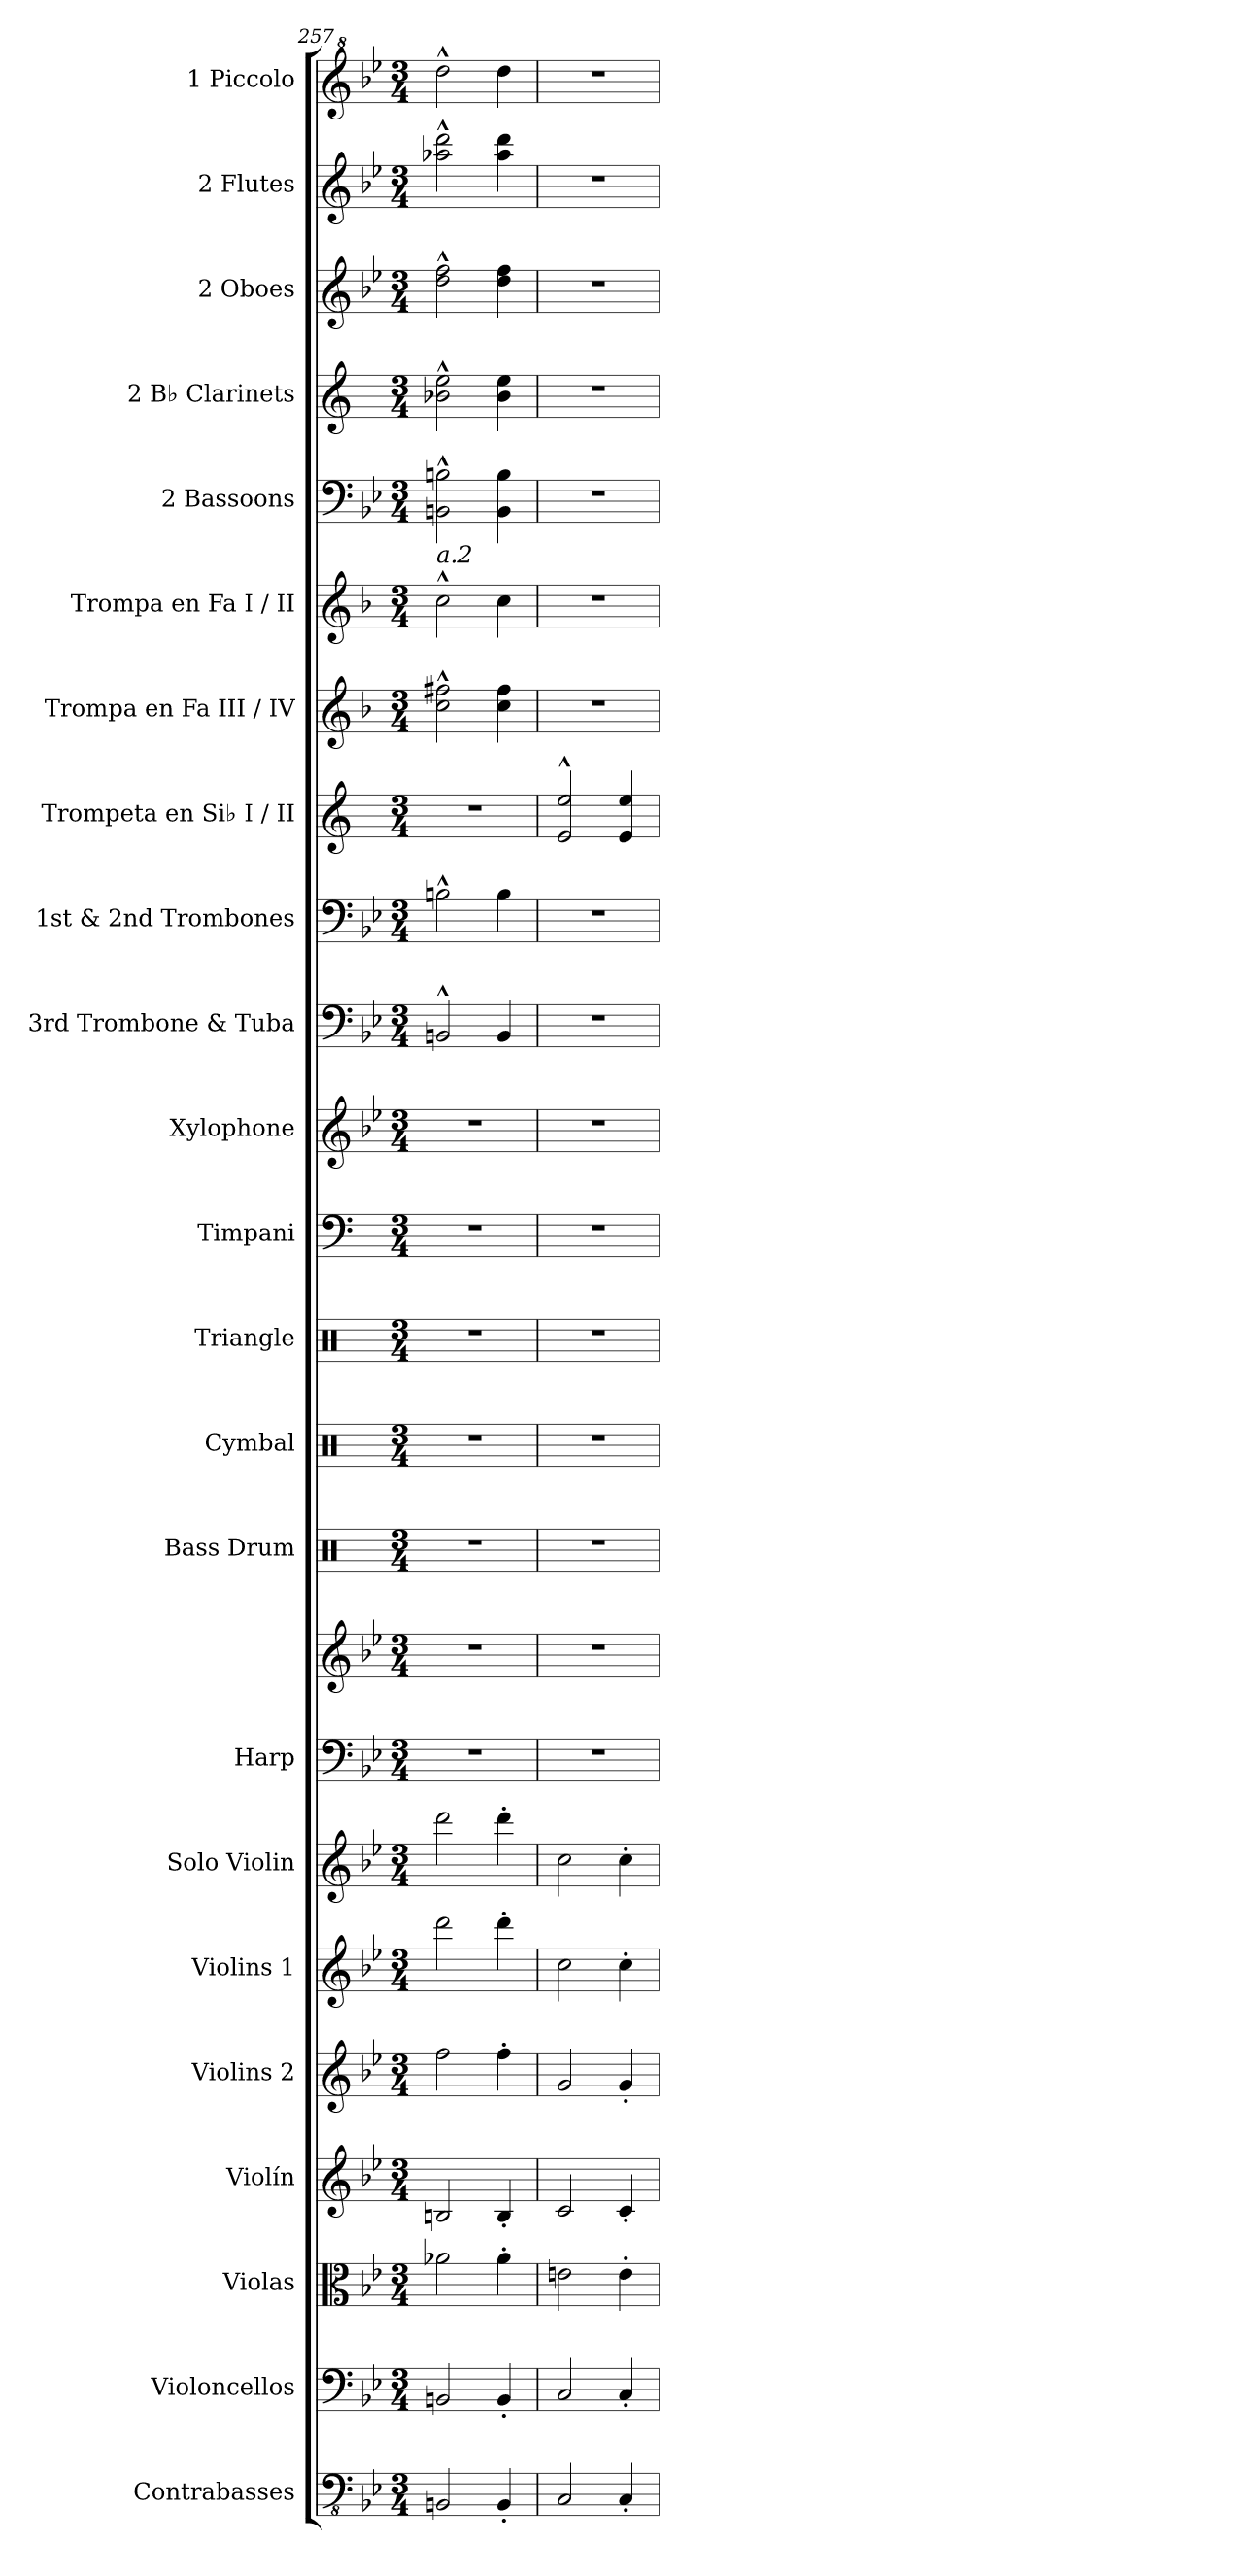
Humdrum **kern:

**kern	**kern	**kern	**kern	**kern	**kern	**kern	**kern	**kern	**kern	**kern	**kern	**kern	**kern	**kern	**kern	**kern	**kern	**kern	**kern	**kern	**kern	**kern	**kern
*part23	*part22	*part21	*part20	*part19	*part18	*part17	*part16	*part16	*part15	*part14	*part13	*part12	*part11	*part10	*part9	*part8	*part7	*part6	*part5	*part4	*part3	*part2	*part1
*staff24	*staff23	*staff22	*staff21	*staff20	*staff19	*staff18	*staff17	*staff16	*staff15	*staff14	*staff13	*staff12	*staff11	*staff10	*staff9	*staff8	*staff7	*staff6	*staff5	*staff4	*staff3	*staff2	*staff1
*I"Contrabasses	*I"Violoncellos	*I"Violas	*I"Violín	*I"Violins 2	*I"Violins 1	*I"Solo Violin	*I"Harp	*	*I"Bass Drum	*I"Cymbal	*I"Triangle	*I"Timpani	*I"Xylophone	*I"3rd Trombone     &amp; Tuba	*I"1st &amp; 2nd Trombones	*I"Trompeta en Si♭  I / II	*I"Trompa en Fa   III / IV	*I"Trompa en Fa I / II	*I"2 Bassoons	*I"2 B♭ Clarinets	*I"2 Oboes	*I"2 Flutes	*I"1 Piccolo
*I'Cbs.	*I'Vlcs.	*I'Vlas.	*I'Vln.	*I'Vlns. 2	*I'Vlns. 1	*I'S. Vln.	*I'Hrp.	*	*I'B. Dr.	*I'Cym.	*I'Trgl.	*I'Timp.	*I'Xyl.	*I'3rd Trb. &amp; Tba.	*I'1st &amp; 2nd    Trbs.	*I'Tpt. Si♭  I / II	*I'Trmp. Fa   III / IV	*I'Trmp. Fa I / II	*I'2 Bsns.	*I'2 B♭ Cls.	*I'2 Obs.	*I'2 Fls.	*I'1 Picc.
*clefFv4	*clefF4	*clefC3	*clefG2	*clefG2	*clefG2	*clefG2	*clefF4	*clefG2	*clefX	*clefX	*clefX	*clefF4	*clefG2	*clefF4	*clefF4	*clefG2	*clefG2	*clefG2	*clefF4	*clefG2	*clefG2	*clefG2	*clefG^2
*	*	*	*	*	*	*	*	*	*	*	*	*	*ITrd-7c-12	*	*	*ITrd1c2	*ITrd4c7	*ITrd4c7	*	*ITrd1c2	*	*	*ITrd-7c-12
*k[b-e-]	*k[b-e-]	*k[b-e-]	*k[b-e-]	*k[b-e-]	*k[b-e-]	*k[b-e-]	*k[b-e-]	*k[b-e-]	*k[]	*k[]	*k[]	*k[]	*k[b-e-]	*k[b-e-]	*k[b-e-]	*k[b-e-]	*k[b-e-]	*k[b-e-]	*k[b-e-]	*k[b-e-]	*k[b-e-]	*k[b-e-]	*k[b-e-]
*M3/4	*M3/4	*M3/4	*M3/4	*M3/4	*M3/4	*M3/4	*M3/4	*M3/4	*M3/4	*M3/4	*M3/4	*M3/4	*M3/4	*M3/4	*M3/4	*M3/4	*M3/4	*M3/4	*M3/4	*M3/4	*M3/4	*M3/4	*M3/4
=257	=257	=257	=257	=257	=257	=257	=257	=257	=257	=257	=257	=257	=257	=257	=257	=257	=257	=257	=257	=257	=257	=257	=257
!	!	!	!	!	!	!	!	!	!	!	!	!	!	!	!	!	!	!LO:TX:a:i:t=a.2	!	!	!	!	!
2BBBn/	2BBn/	2a-X\	2Bn/	2ff\	2ddd\	2ddd\	2.r	2.r	2.r	2.r	2.r	2.r	2.r	2BBn^^/	2Bn^^\	2.r	2f\^^ 2bn\^^	2f^^\	2BBn\^^ 2Bn\^^	2a-X\^^ 2dd\^^	2dd\^^ 2ff\^^	2aa-X\^^ 2ddd\^^	2dddd^^\
4BBB'/	4BB'/	4a-'\	4B'/	4ff'\	4ddd'\	4ddd'\	.	.	.	.	.	.	.	4BB/	4B\	.	4f\ 4b\	4f\	4BB\ 4B\	4a-\ 4dd\	4dd\ 4ff\	4aa-\ 4ddd\	4dddd\
=258	=258	=258	=258	=258	=258	=258	=258	=258	=258	=258	=258	=258	=258	=258	=258	=258	=258	=258	=258	=258	=258	=258	=258
2CC/	2C/	2en\	2c/	2g/	2cc\	2cc\	2.r	2.r	2.r	2.r	2.r	2.r	2.r	2.r	2.r	2d/^^ 2dd/^^	2.r	2.r	2.r	2.r	2.r	2.r	2.r
4CC'/	4C'/	4e'\	4c'/	4g'/	4cc'\	4cc'\	.	.	.	.	.	.	.	.	.	4d/ 4dd/	.	.	.	.	.	.	.
=	=	=	=	=	=	=	=	=	=	=	=	=	=	=	=	=	=	=	=	=	=	=	=
*-	*-	*-	*-	*-	*-	*-	*-	*-	*-	*-	*-	*-	*-	*-	*-	*-	*-	*-	*-	*-	*-	*-	*-
